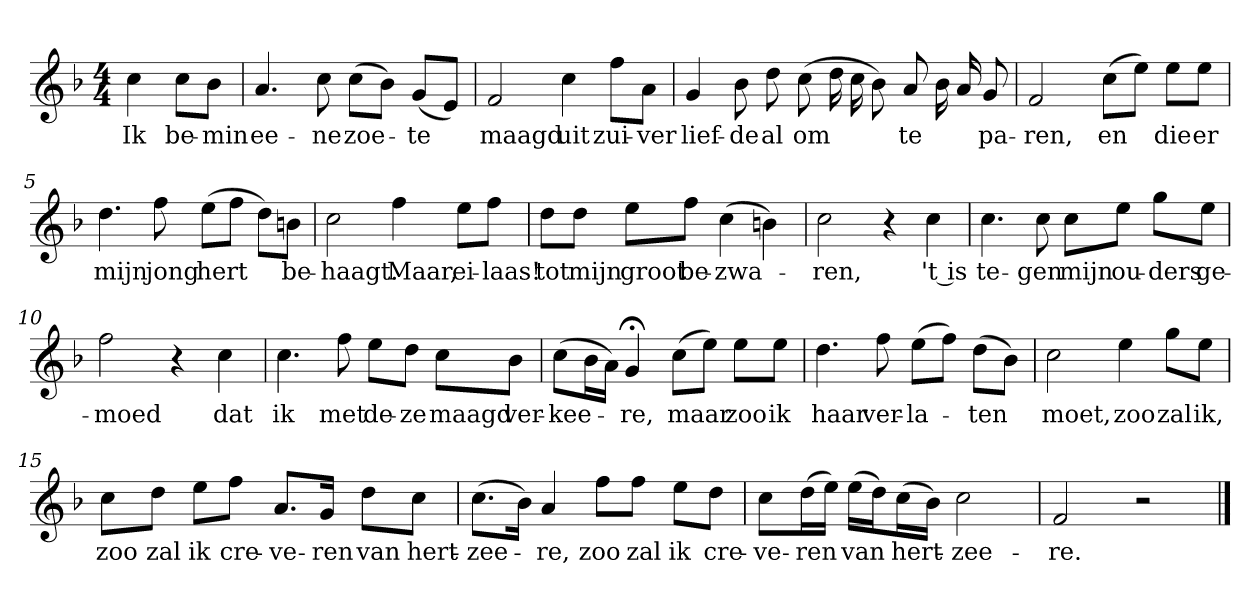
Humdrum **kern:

**kern	**text
*part1	*part1
*staff1	*staff1
*clefG2	*
*k[b-]	*
*F:	*
*M4/4	*
*MM120	*
=	=
4cc	Ik
8cc\L	be-
8b-\J	-min
=1	=1
4.a	ee-
8cc	-ne
(8cc\L	zoe-
8b-\J)	.
(8g/L	-te
8e/J)	.
=2	=2
2f	maagd
4cc	uit
8ff\L	zui-
8a\J	-ver
=3	=3
4g	lief-
8b-	-de
8dd	al
(8cc	om
16dd	.
16cc	.
8b-)	.
8a	te
16b-	.
16a	.
8g	pa-
=4	=4
2f	-ren,
(8cc\L	en
8ee\J)	.
8ee\L	die
8ee\J	er
=5	=5
4.dd	mijn
8ff	jong
(8ee\L	hert
8ff\J	.
8dd\L)	.
8bn\J	be-
=6	=6
2cc	-haagt.
4ff	Maar,
8ee\L	ei-
8ff\J	-laas!
=7	=7
8dd\L	tot
8dd\J	mijn
8ee\L	groot
8ff\J	be-
(4cc	-zwa-
4bn)	.
=8	=8
2cc	-ren,
4r	.
4cc	't is
=9	=9
4.cc	te-
8cc	-gen
8cc\L	mijn
8ee\J	ou-
8gg\L	-ders
8ee\J	ge-
=10	=10
2ff	-moed
4r	.
4cc	dat
=11	=11
4.cc	ik
8ff	met
8ee\L	de-
8dd\J	-ze
8cc\L	maagd
8b-\J	ver-
=12	=12
(8cc\L	-kee-
16b-\L	.
16a\JJ)	.
4g;<	-re,
(8cc\L	maar
8ee\J)	.
8ee\L	zoo
8ee\J	ik
=13	=13
4.dd	haar
8ff	ver-
(8ee\L	-la-
8ff\J)	.
(8dd\L	-ten
8b-\J)	.
=14	=14
2cc	moet,
4ee	zoo
8gg\L	zal
8ee\J	ik,
=15	=15
8cc\L	zoo
8dd\J	zal
8ee\L	ik
8ff\J	cre-
8.a/L	-ve-
16g/Jk	-ren
8dd\L	van
8cc\J	hert-
=16	=16
(8.cc\L	-zee-
16b-\Jk)	.
4a	-re,
8ff\L	zoo
8ff\J	zal
8ee\L	ik
8dd\J	cre-
=17	=17
8cc\L	-ve-
(16dd\L	-ren
16ee\JJ)	.
(16ee\LL	van
16dd\J)	.
(16cc\L	hert-
16b-\JJ)	.
2cc	-zee-
=18	=18
2f	-re.
2r	.
==	==
*-	*-
